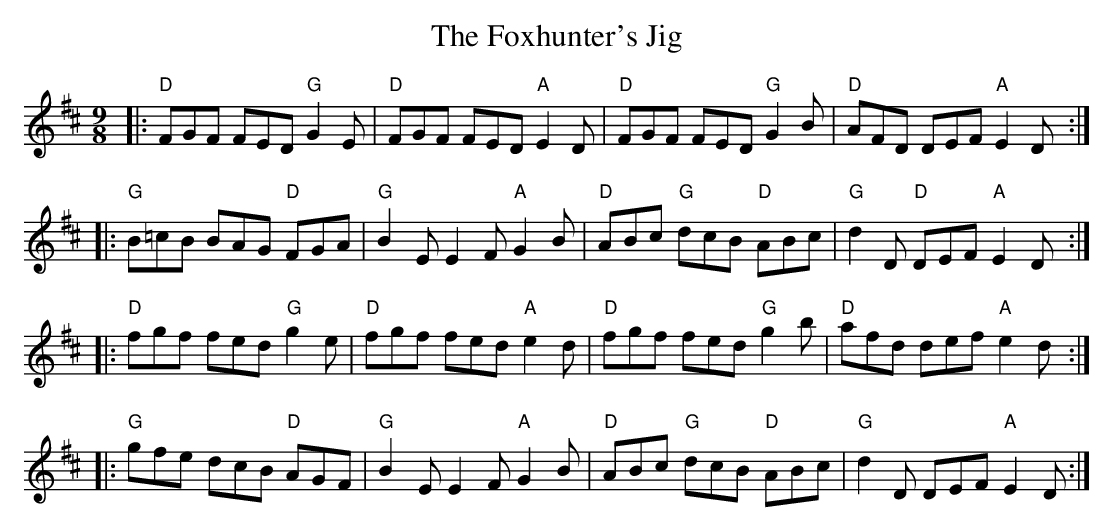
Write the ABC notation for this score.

X:1
T:The Foxhunter's Jig
M:9/8
L:1/8
K:D
|:"D"FGF FED "G"G2E|"D"FGF FED "A"E2D|\
"D"FGF FED "G"G2B|"D"AFD DEF "A"E2D:|
|:"G"B=cB BAG "D"FGA|"G"B2E E2F "A"G2B|\
"D"ABc "G"dcB "D"ABc|"G"d2D "D"DEF "A"E2D:|
|:"D"fgf fed "G"g2e|"D"fgf fed "A"e2d|\
"D"fgf fed "G"g2b|"D"afd def "A"e2d:|
|:"G"gfe dcB "D"AGF|"G"B2E E2F "A"G2B|\
"D"ABc "G"dcB "D"ABc|"G"d2D DEF "A"E2D:|
